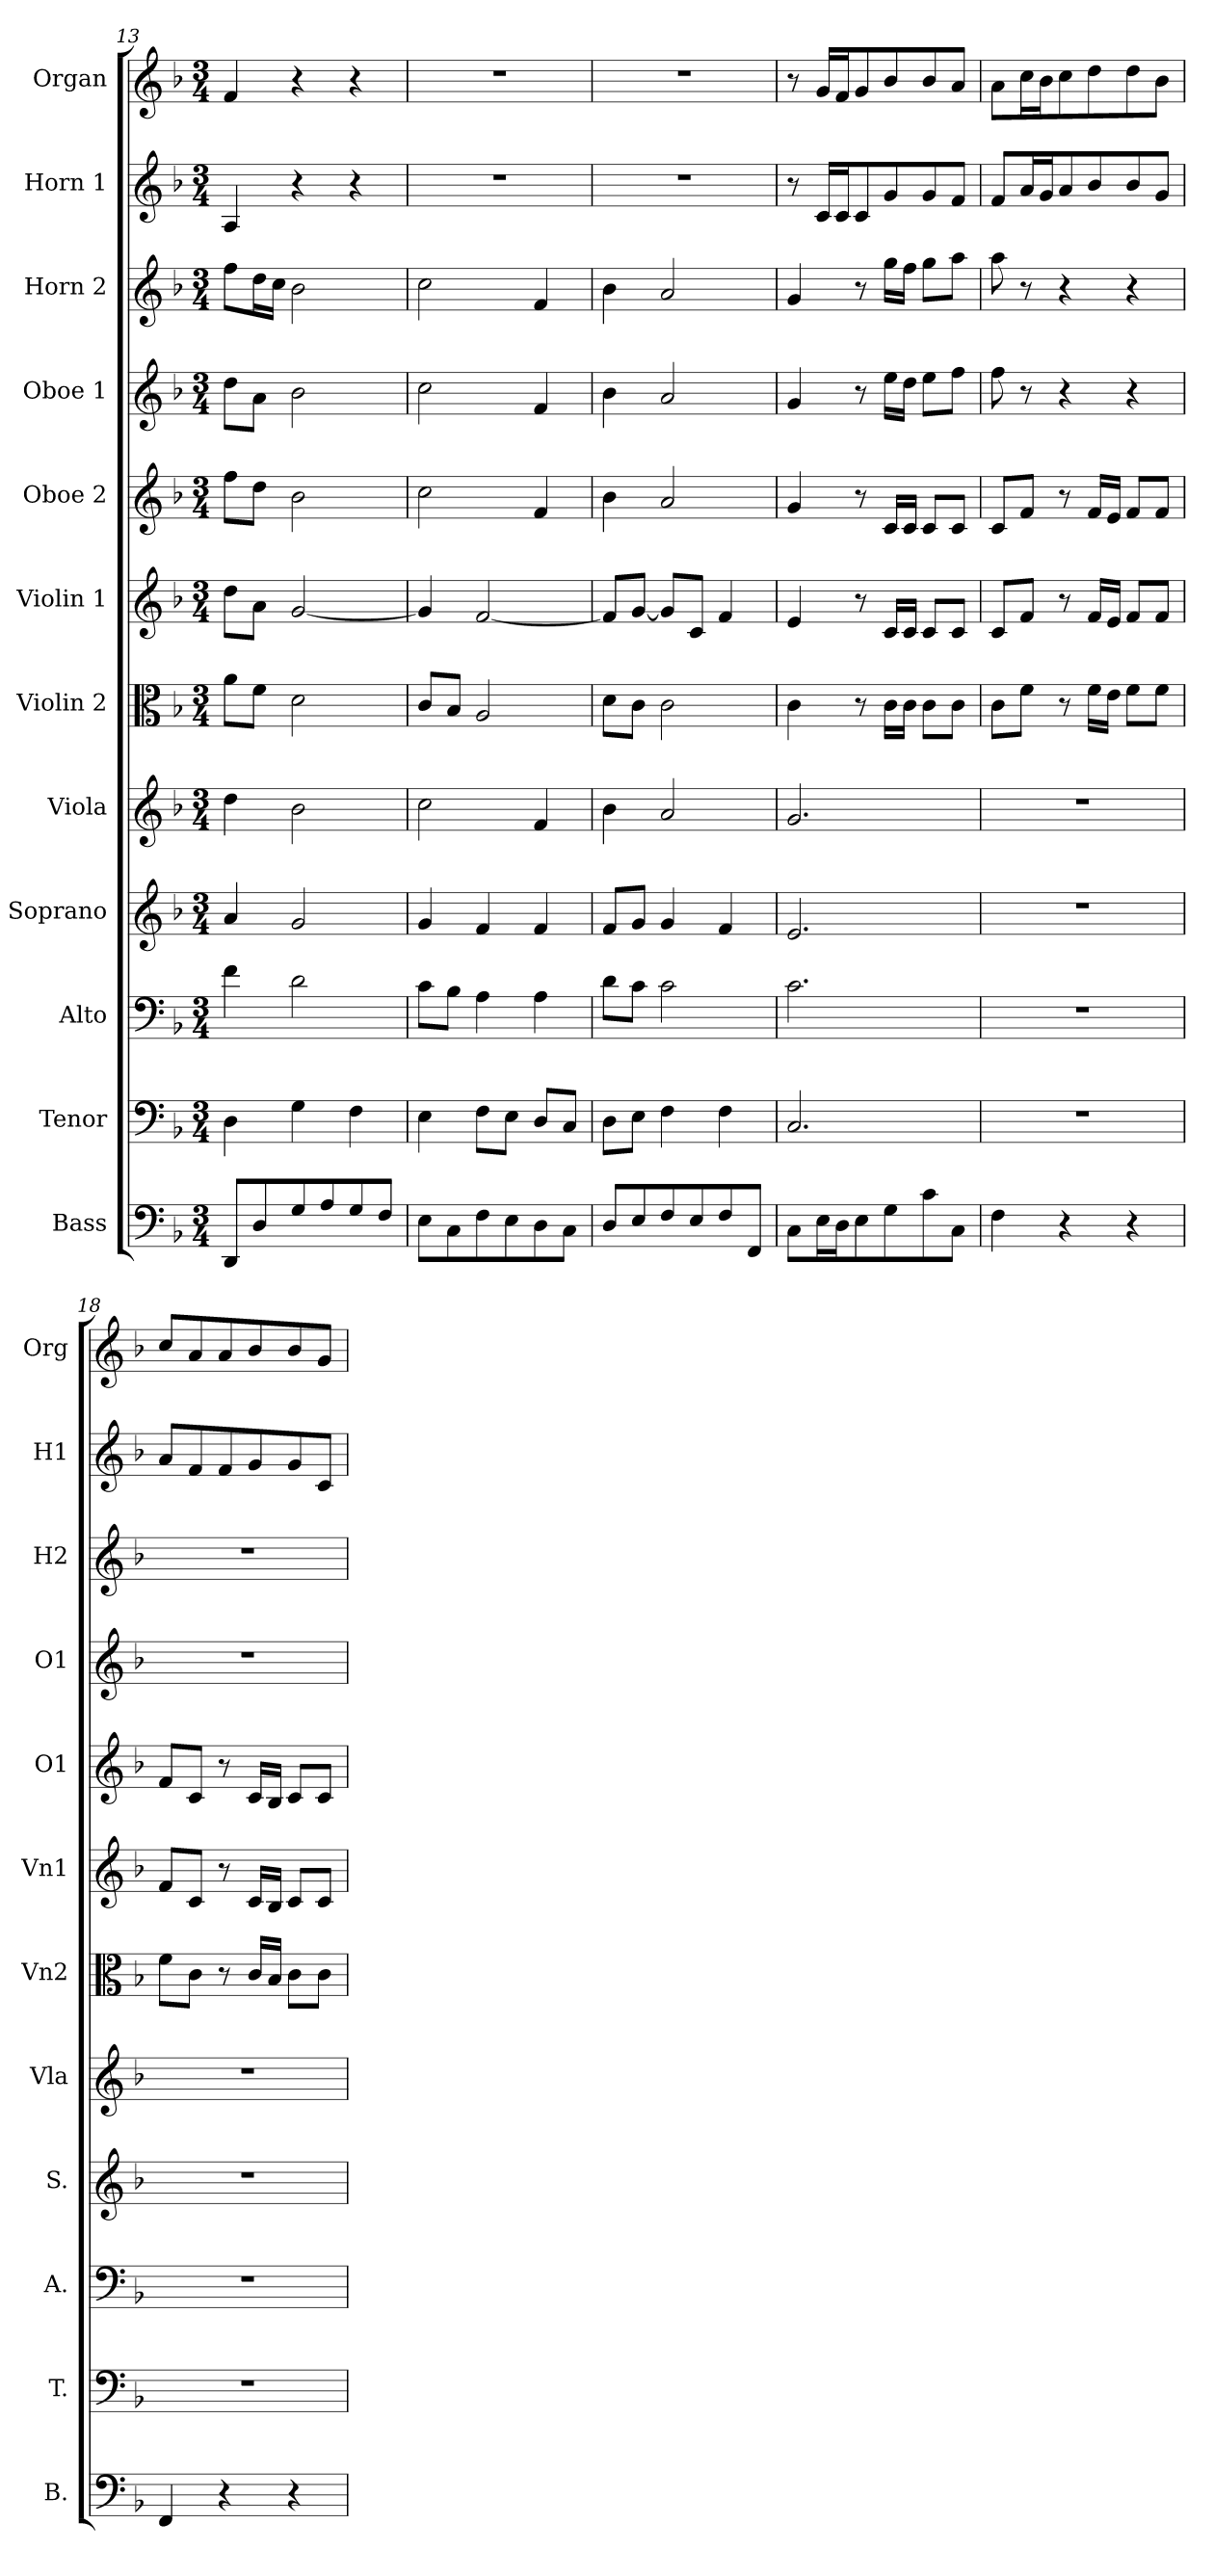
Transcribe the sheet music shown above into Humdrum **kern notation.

**kern	**kern	**kern	**kern	**kern	**kern	**kern	**kern	**kern	**kern	**kern	**kern
*part12	*part11	*part10	*part9	*part8	*part7	*part6	*part5	*part4	*part3	*part2	*part1
*staff12	*staff11	*staff10	*staff9	*staff8	*staff7	*staff6	*staff5	*staff4	*staff3	*staff2	*staff1
*I"Bass	*I"Tenor	*I"Alto	*I"Soprano	*I"Viola	*I"Violin 2	*I"Violin 1	*I"Oboe 2	*I"Oboe 1	*I"Horn 2	*I"Horn 1	*I"Organ
*I'B.	*I'T.	*I'A.	*I'S.	*I'Vla	*I'Vn2	*I'Vn1	*I'O1	*I'O1	*I'H2	*I'H1	*I'Org
!!LO:PB:g=z
*clefF4	*clefF4	*clefF4	*clefG2	*clefG2	*clefC3	*clefG2	*clefG2	*clefG2	*clefG2	*clefG2	*clefG2
*	*	*	*	*	*	*	*	*	*	*ITrd4c7	*ITrd4c7
*k[b-]	*k[b-]	*k[b-]	*k[b-]	*k[b-]	*k[b-]	*k[b-]	*k[b-]	*k[b-]	*k[b-]	*k[b-e-]	*k[b-e-]
*F:	*F:	*F:	*F:	*F:	*F:	*F:	*F:	*F:	*F:	*B-:	*B-:
*M3/4	*M3/4	*M3/4	*M3/4	*M3/4	*M3/4	*M3/4	*M3/4	*M3/4	*M3/4	*M3/4	*M3/4
=13	=13	=13	=13	=13	=13	=13	=13	=13	=13	=13	=13
8DD/L	4D\	4f\	4a/	4dd\	8a\L	8dd\L	8ff\L	8dd\L	8ff\L	4D/	4B-/
8D/	.	.	.	.	8f\J	8a\J	8dd\J	8a\J	16dd\L	.	.
.	.	.	.	.	.	.	.	.	16cc\JJ	.	.
8G/	4G\	2d\	2g/	2b-\	2d\	[2g/	2b-\	2b-\	2b-\	4r	4r
8A/	.	.	.	.	.	.	.	.	.	.	.
8G/	4F\	.	.	.	.	.	.	.	.	4r	4r
8F/J	.	.	.	.	.	.	.	.	.	.	.
=14	=14	=14	=14	=14	=14	=14	=14	=14	=14	=14	=14
!	!	!	!	!	!	!	!	!	!	!LO:N:vis=2	!LO:N:vis=2
8E\L	4E\	8c\L	4g/	2cc\	8c/L	4g/]	2cc\	2cc\	2cc\	2.r	2.r
8C\	.	8B-\J	.	.	8B-/J	.	.	.	.	.	.
8F\	8F\L	4A\	4f/	.	2A/	[2f/	.	.	.	.	.
8E\	8E\J	.	.	.	.	.	.	.	.	.	.
8D\	8D/L	4A\	4f/	4f/	.	.	4f/	4f/	4f/	.	.
8C\J	8C/J	.	.	.	.	.	.	.	.	.	.
=15	=15	=15	=15	=15	=15	=15	=15	=15	=15	=15	=15
!	!	!	!	!	!	!	!	!	!	!LO:N:vis=2	!LO:N:vis=2
8D/L	8D\L	8d\L	8f/L	4b-\	8d\L	8f/L]	4b-\	4b-\	4b-\	2.r	2.r
8E/	8E\J	8c\J	8g/J	.	8c\J	[8g/J	.	.	.	.	.
8F/	4F\	2c\	4g/	2a/	2c\	8g/L]	2a/	2a/	2a/	.	.
8E/	.	.	.	.	.	8c/J	.	.	.	.	.
8F/	4F\	.	4f/	.	.	4f/	.	.	.	.	.
8FF/J	.	.	.	.	.	.	.	.	.	.	.
=16	=16	=16	=16	=16	=16	=16	=16	=16	=16	=16	=16
8C\L	2.C/	2.c\	2.e/	2.g/	4c\	4e/	4g/	4g/	4g/	8r	8r
16E\L	.	.	.	.	.	.	.	.	.	16F/LL	16c/LL
16D\J	.	.	.	.	.	.	.	.	.	16F/J	16B-/J
8E\	.	.	.	.	8r	8r	8r	8r	8r	8F/	8c/
8G\	.	.	.	.	16c\LL	16c/LL	16c/LL	16ee\LL	16gg\LL	8c/	8e-/
.	.	.	.	.	16c\JJ	16c/JJ	16c/JJ	16dd\JJ	16ff\JJ	.	.
8c\	.	.	.	.	8c\L	8c/L	8c/L	8ee\L	8gg\L	8c/	8e-/
8C\J	.	.	.	.	8c\J	8c/J	8c/J	8ff\J	8aa\J	8B-/J	8d/J
!!LO:PB:g=z
=17	=17	=17	=17	=17	=17	=17	=17	=17	=17	=17	=17
!	!LO:N:vis=2	!LO:N:vis=2	!LO:N:vis=2	!LO:N:vis=2	!	!	!	!	!	!	!
4F\	2.r	2.r	2.r	2.r	8c\L	8c/L	8c/L	8ff\	8aa\	8B-/L	8d\L
.	.	.	.	.	8f\J	8f/J	8f/J	8r	8r	16d/L	16f\L
.	.	.	.	.	.	.	.	.	.	16c/J	16e-\J
4r	.	.	.	.	8r	8r	8r	4r	4r	8d/	8f\
.	.	.	.	.	16f\LL	16f/LL	16f/LL	.	.	8e-/	8g\
.	.	.	.	.	16e\JJ	16e/JJ	16e/JJ	.	.	.	.
4r	.	.	.	.	8f\L	8f/L	8f/L	4r	4r	8e-/	8g\
.	.	.	.	.	8f\J	8f/J	8f/J	.	.	8c/J	8e-\J
=18	=18	=18	=18	=18	=18	=18	=18	=18	=18	=18	=18
!	!LO:N:vis=2	!LO:N:vis=2	!LO:N:vis=2	!LO:N:vis=2	!	!	!	!LO:N:vis=2	!LO:N:vis=2	!	!
4FF/	2.r	2.r	2.r	2.r	8f\L	8f/L	8f/L	2.r	2.r	8d/L	8f/L
.	.	.	.	.	8c\J	8c/J	8c/J	.	.	8B-/	8d/
4r	.	.	.	.	8r	8r	8r	.	.	8B-/	8d/
.	.	.	.	.	16c/LL	16c/LL	16c/LL	.	.	8c/	8e-/
.	.	.	.	.	16B-/JJ	16B-/JJ	16B-/JJ	.	.	.	.
4r	.	.	.	.	8c\L	8c/L	8c/L	.	.	8c/	8e-/
.	.	.	.	.	8c\J	8c/J	8c/J	.	.	8F/J	8c/J
=	=	=	=	=	=	=	=	=	=	=	=
*-	*-	*-	*-	*-	*-	*-	*-	*-	*-	*-	*-
